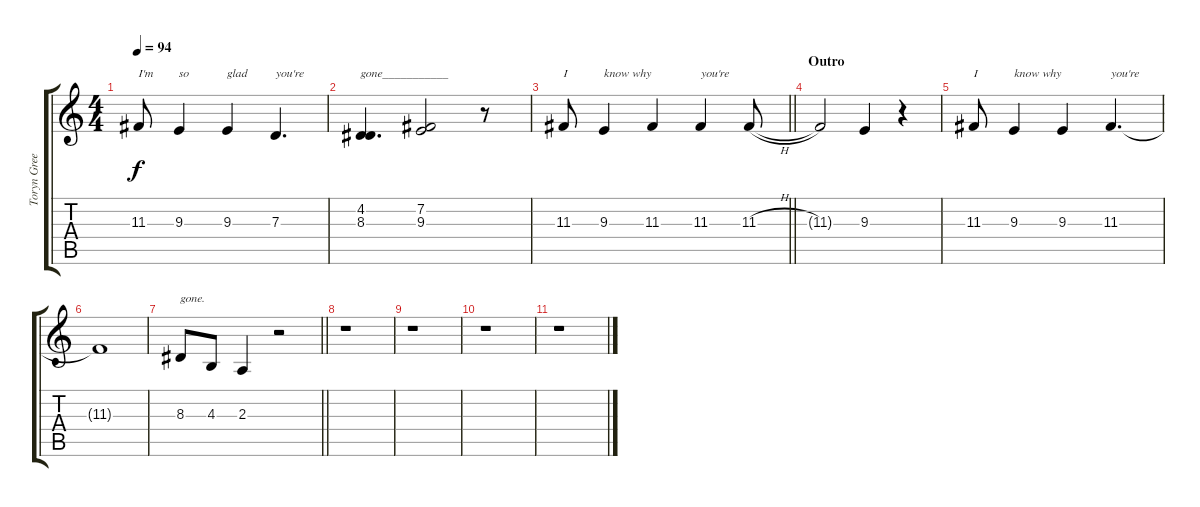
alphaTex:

\track ("Toryn Green (Vocals)" "Toryn Gree") {instrument violin}
\staff {score tabs}
\tuning (E4 B3 G3 D3 A2 D2) {hide}
\ts (4 4)
\tempo 94
\clef g2
\ks c
11.3.8{txt "I'm" dy f} 9.3.4{txt "so"} 9.3.4{txt "glad"} 7.3.4{d txt "you're"} |
(4.2 8.3).4{d txt "gone___________"} (7.2 9.3).2 r.8 |
\barLineRight lightlight
11.3.8{txt "I"} 9.3.4{txt "know why"} 11.3.4 11.3.4{txt "you're"} 11.3{h}.8 |
\section ("" "Outro")
11.3{t}.2 9.3.4 r.4 |
11.3.8{txt "I"} 9.3.4{txt "know why"} 9.3.4 11.3.4{d txt "you're"} |
11.3{t}.1 |
\barLineRight lightlight
8.3.8{txt "gone."} 4.3.8 2.3.4 r.2 |
r.1 |
r.1 |
r.1 |
r.1
